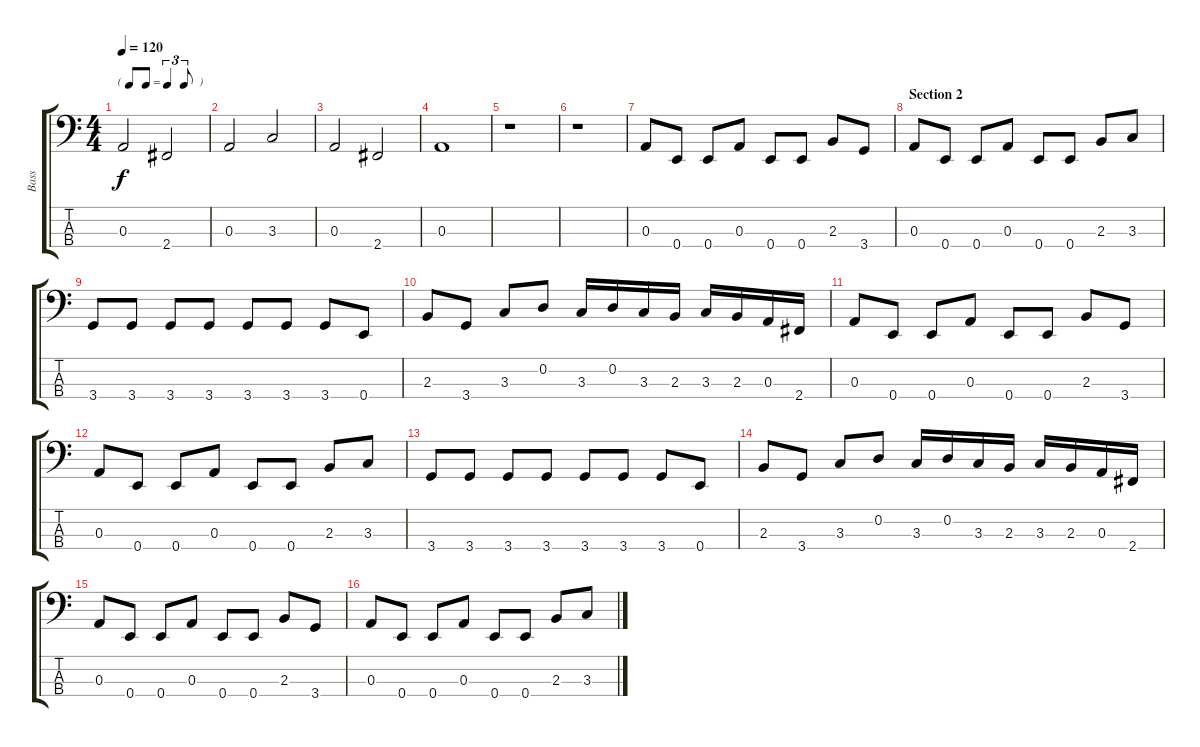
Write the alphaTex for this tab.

\track ("Bass" "Bass") {instrument electricbassfinger}
\staff {score tabs}
\tuning (G2 D2 A1 E1) {hide}
\ts (4 4)
\tf triplet8th
\tempo 120
\clef f4
\ks c
0.3.2{dy f} 2.4.2 |
0.3.2 3.3.2 |
0.3.2 2.4.2 |
0.3.1 |
r.1 |
r.1 |
0.3.8 0.4.8 0.4.8 0.3.8 0.4.8 0.4.8 2.3.8 3.4.8 |
\section ("" "Section 2")
0.3.8 0.4.8 0.4.8 0.3.8 0.4.8 0.4.8 2.3.8 3.3.8 |
3.4.8 3.4.8 3.4.8 3.4.8 3.4.8 3.4.8 3.4.8 0.4.8 |
2.3.8 3.4.8 3.3.8 0.2.8 3.3.16 0.2.16 3.3.16 2.3.16 3.3.16 2.3.16 0.3.16 2.4.16 |
0.3.8 0.4.8 0.4.8 0.3.8 0.4.8 0.4.8 2.3.8 3.4.8 |
0.3.8 0.4.8 0.4.8 0.3.8 0.4.8 0.4.8 2.3.8 3.3.8 |
3.4.8 3.4.8 3.4.8 3.4.8 3.4.8 3.4.8 3.4.8 0.4.8 |
2.3.8 3.4.8 3.3.8 0.2.8 3.3.16 0.2.16 3.3.16 2.3.16 3.3.16 2.3.16 0.3.16 2.4.16 |
0.3.8 0.4.8 0.4.8 0.3.8 0.4.8 0.4.8 2.3.8 3.4.8 |
0.3.8 0.4.8 0.4.8 0.3.8 0.4.8 0.4.8 2.3.8 3.3.8
